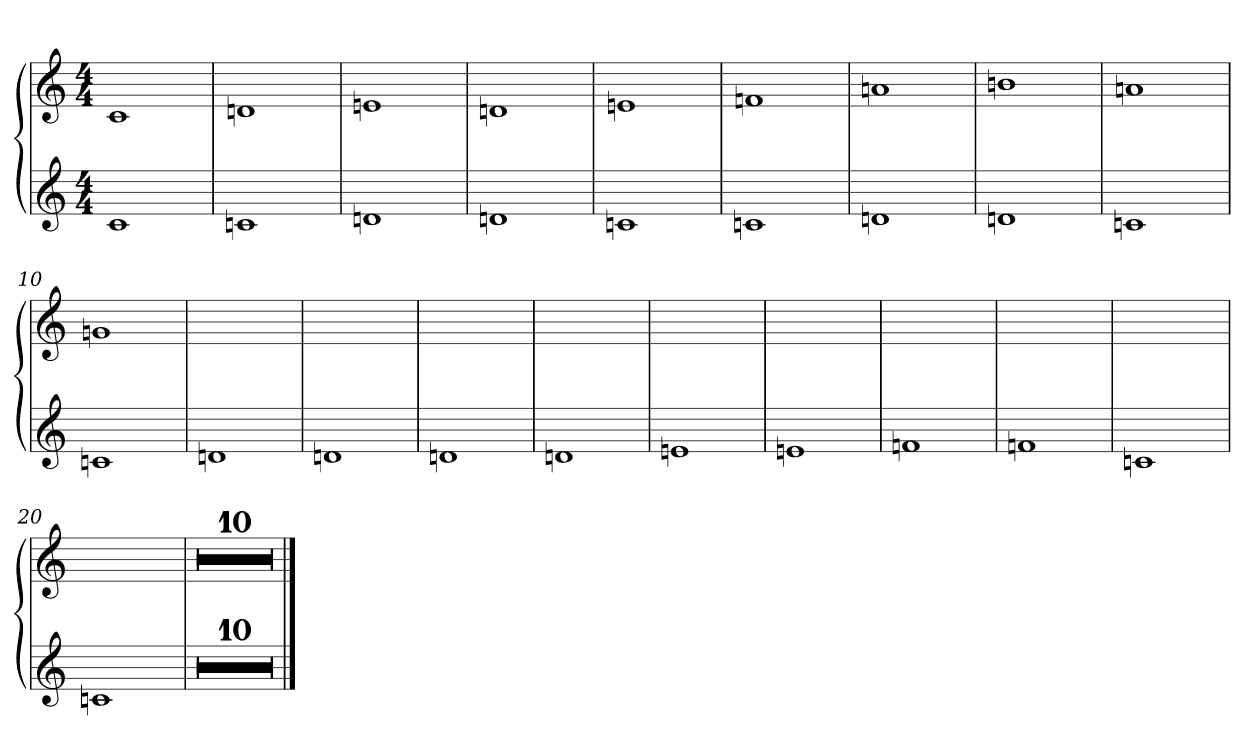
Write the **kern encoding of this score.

**kern	**kern
*part2	*part1
*staff2	*staff1
*clefG2	*clefG2
*M4/4	*M4/4
=1	=1
1c	1c
=2	=2
1cn	1dn
=3	=3
1dn	1en
=4	=4
1dn	1dn
=5	=5
1cn	1en
=6	=6
1cn	1fn
=7	=7
1dn	1an
=8	=8
1dn	1bn
=9	=9
1cn	1an
=10	=10
1cn	1gn
=11	=11
1dn	1ryy
=12	=12
1dn	1ryy
=13	=13
1dn	1ryy
=14	=14
1dn	1ryy
=15	=15
1en	1ryy
=16	=16
1en	1ryy
=17	=17
1fn	1ryy
=18	=18
1fn	1ryy
=19	=19
1cn	1ryy
=20	=20
1cn	1ryy
=21	=21
1ryy	1ryy
=22	=22
1ryy	1ryy
=23	=23
1ryy	1ryy
=24	=24
1ryy	1ryy
=25	=25
1ryy	1ryy
=26	=26
1ryy	1ryy
=27	=27
1ryy	1ryy
=28	=28
1ryy	1ryy
=29	=29
1ryy	1ryy
=30	=30
1ryy	1ryy
==	==
*-	*-
